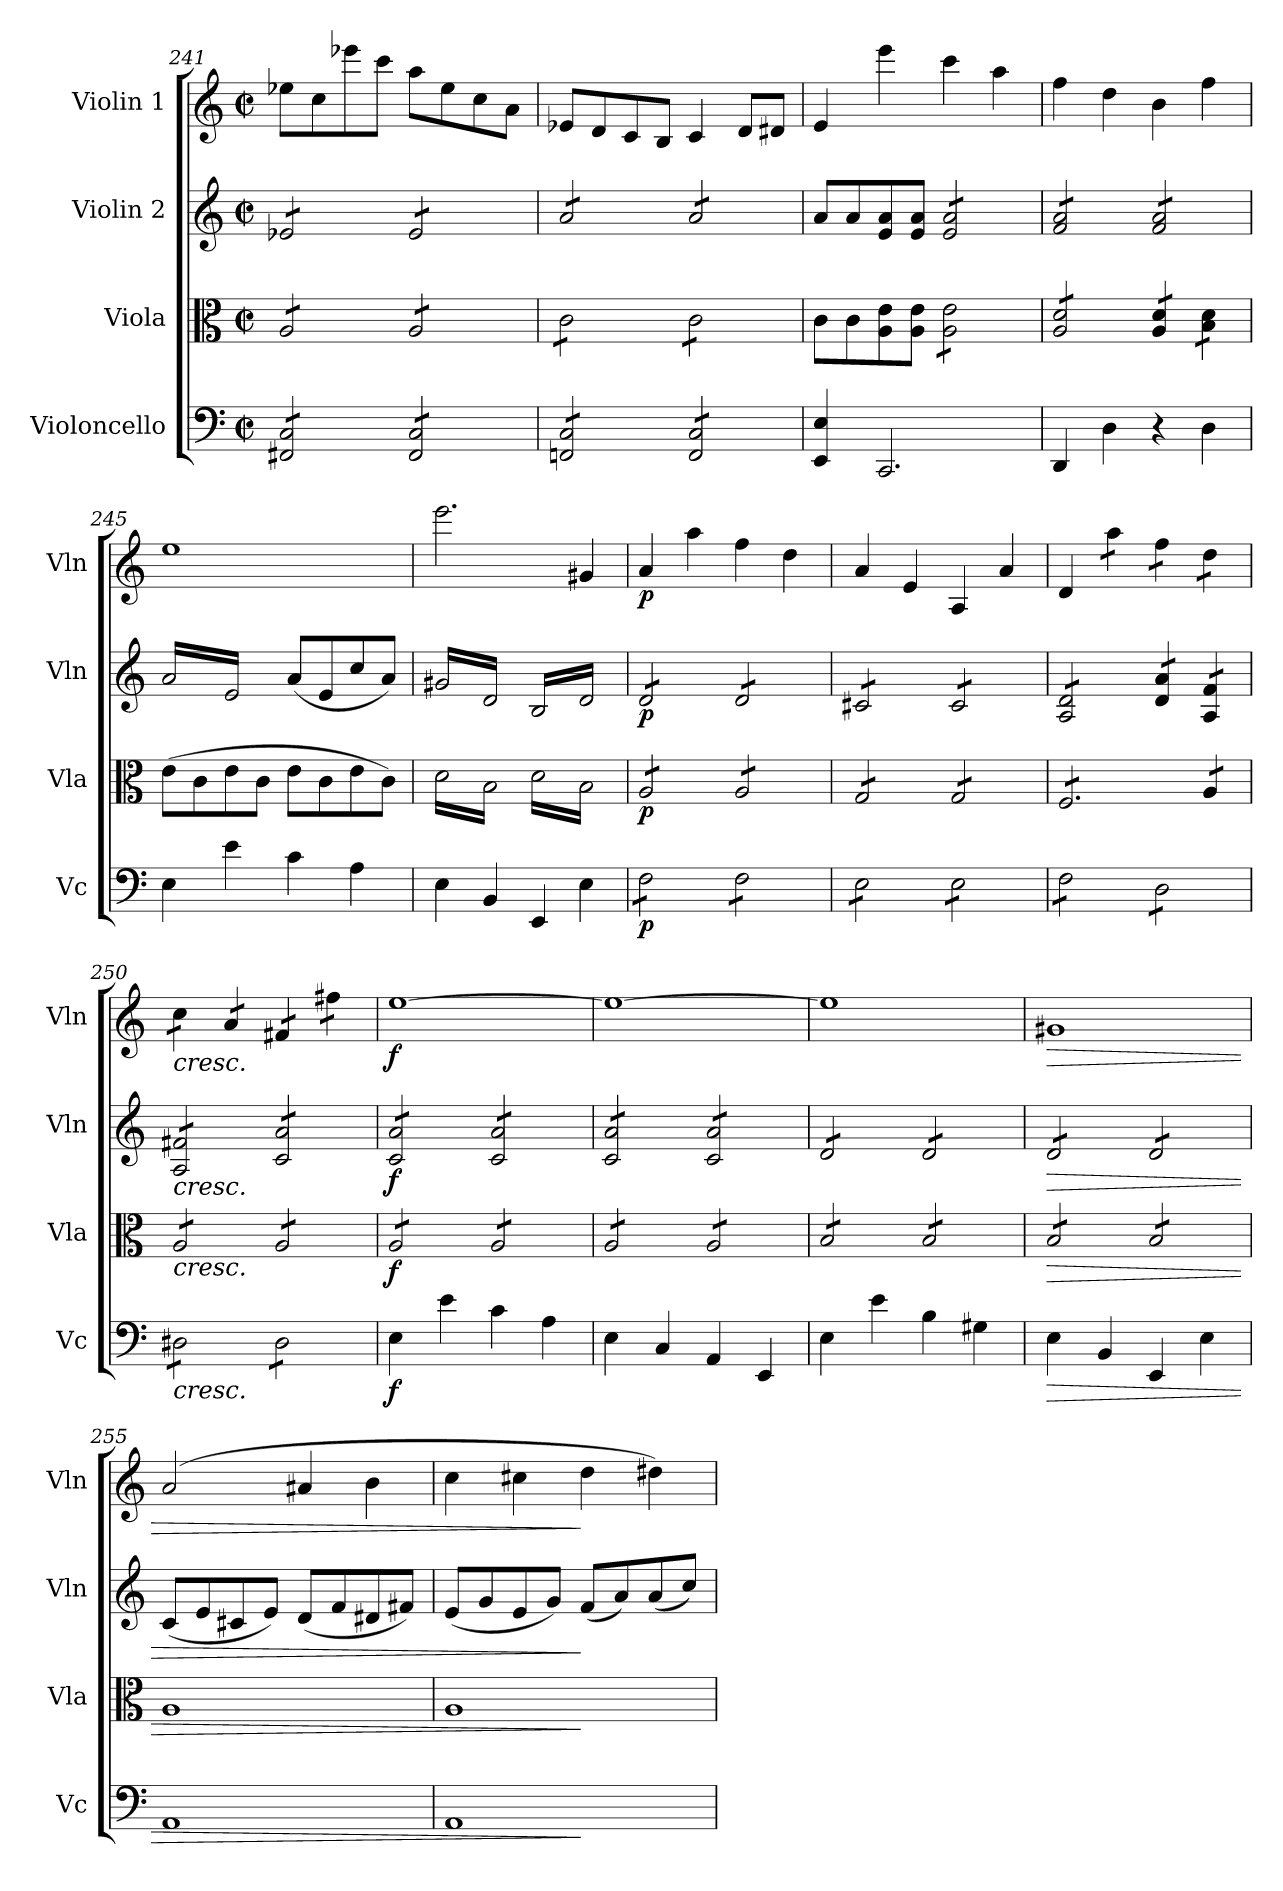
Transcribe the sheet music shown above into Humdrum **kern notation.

**kern	**dynam	**kern	**dynam	**kern	**dynam	**kern	**dynam
*part4	*part4	*part3	*part3	*part2	*part2	*part1	*part1
*staff4	*staff4	*staff3	*staff3	*staff2	*staff2	*staff1	*staff1
*I"Violoncello	*	*I"Viola	*	*I"Violin 2	*	*I"Violin 1	*
*I'Vc	*	*I'Vla	*	*I'Vln	*	*I'Vln	*
*clefF4	*	*clefC3	*	*clefG2	*	*clefG2	*
*k[]	*	*k[]	*	*k[]	*	*k[]	*
*M2/2	*	*M2/2	*	*M2/2	*	*M2/2	*
*met(c|)	*	*met(c|)	*	*met(c|)	*	*met(c|)	*
=241	=241	=241	=241	=241	=241	=241	=241
*tremolo	*	*	*	*	*	*	*
*	*	*tremolo	*	*	*	*	*
*	*	*	*	*tremolo	*	*	*
8FF#X/ 8C/L	.	8A/L	.	8e-X/L	.	8ee-X\L	.
8FF#X/ 8C/	.	8A/	.	8e-X/	.	8cc\	.
8FF#X/ 8C/	.	8A/	.	8e-X/	.	8eee-X\	.
8FF#X/ 8C/J	.	8A/J	.	8e-X/J	.	8ccc\J	.
8FF#/ 8C/L	.	8A/L	.	8e-/L	.	8aa\L	.
8FF#/ 8C/	.	8A/	.	8e-/	.	8ee-\	.
8FF#/ 8C/	.	8A/	.	8e-/	.	8cc\	.
8FF#/ 8C/J	.	8A/J	.	8e-/J	.	8a\J	.
=242	=242	=242	=242	=242	=242	=242	=242
8FFn/ 8C/L	.	8c\L	.	8a/L	.	8e-X/L	.
8FFn/ 8C/	.	8c\	.	8a/	.	8d/	.
8FFn/ 8C/	.	8c\	.	8a/	.	8c/	.
8FFn/ 8C/J	.	8c\J	.	8a/J	.	8B/J	.
8FF/ 8C/L	.	8c\L	.	8a/L	.	4c/	.
8FF/ 8C/	.	8c\	.	8a/	.	.	.
8FF/ 8C/	.	8c\	.	8a/	.	8d/L	.
8FF/ 8C/J	.	8c\J	.	8a/J	.	8d#X/J	.
*	*	*	*	*Xtremolo	*	*	*
*	*	*Xtremolo	*	*	*	*	*
*Xtremolo	*	*	*	*	*	*	*
=243	=243	=243	=243	=243	=243	=243	=243
4EE/ 4E/	.	8c\L	.	8a/L	.	4e/	.
.	.	8c\	.	8a/	.	.	.
2.CC/	.	8A\ 8e\	.	8e/ 8a/	.	4eee\	.
.	.	8A\ 8e\J	.	8e/ 8a/J	.	.	.
*	*	*tremolo	*	*	*	*	*
*	*	*	*	*tremolo	*	*	*
.	.	8A\ 8e\L	.	8e/ 8a/L	.	4ccc\	.
.	.	8A\ 8e\	.	8e/ 8a/	.	.	.
.	.	8A\ 8e\	.	8e/ 8a/	.	4aa\	.
.	.	8A\ 8e\J	.	8e/ 8a/J	.	.	.
!!LO:LB:g=z
=244	=244	=244	=244	=244	=244	=244	=244
4DD/	.	8A/ 8d/L	.	8f/ 8a/L	.	4ff\	.
.	.	8A/ 8d/	.	8f/ 8a/	.	.	.
4D\	.	8A/ 8d/	.	8f/ 8a/	.	4dd\	.
.	.	8A/ 8d/J	.	8f/ 8a/J	.	.	.
4r	.	8A/ 8d/L	.	8f/ 8a/L	.	4b\	.
.	.	8A/ 8d/J	.	8f/ 8a/	.	.	.
4D\	.	8B\ 8d\L	.	8f/ 8a/	.	4ff\	.
.	.	8B\ 8d\J	.	8f/ 8a/J	.	.	.
*	*	*Xtremolo	*	*	*	*	*
=245	=245	=245	=245	=245	=245	=245	=245
4E\	.	(8e\L	.	(16a/LL	.	1ee	.
.	.	.	.	16e/)	.	.	.
.	.	8c\	.	16a/	.	.	.
.	.	.	.	16e/)	.	.	.
4e\	.	8e\	.	16a/	.	.	.
.	.	.	.	16e/)	.	.	.
.	.	8c\J	.	16a/	.	.	.
.	.	.	.	16e/)JJ	.	.	.
*	*	*	*	*Xtremolo	*	*	*
4c\	.	8e\L	.	(8a/L	.	.	.
.	.	.	.	.	.	.	.
.	.	8c\	.	8e/	.	.	.
.	.	.	.	.	.	.	.
4A\	.	8e\	.	8cc/	.	.	.
.	.	8c\J)	.	8a/J)	.	.	.
=246	=246	=246	=246	=246	=246	=246	=246
*	*	*tremolo	*	*	*	*	*
*	*	*	*	*tremolo	*	*	*
4E\	.	(16d\LL	.	(16g#X/LL	.	2.eee\	.
.	.	16B\)	.	16d/)	.	.	.
.	.	16d\	.	16g#X/	.	.	.
.	.	16B\)	.	16d/)	.	.	.
4BB/	.	16d\	.	16g#X/	.	.	.
.	.	16B\)	.	16d/)	.	.	.
.	.	16d\	.	16g#X/	.	.	.
.	.	16B\)JJ	.	16d/)JJ	.	.	.
4EE/	.	(16d\LL	.	(16B/LL	.	.	.
.	.	16B\)	.	16d/)	.	.	.
.	.	16d\	.	16B/	.	.	.
.	.	16B\)	.	16d/)	.	.	.
4E\	.	16d\	.	16B/	.	4g#X/	.
.	.	16B\)	.	16d/)	.	.	.
.	.	16d\	.	16B/	.	.	.
.	.	16B\)JJ	.	16d/)JJ	.	.	.
=247	=247	=247	=247	=247	=247	=247	=247
!	!LO:DY:b	!	!LO:DY:b	!	!LO:DY:b	!	!LO:DY:b
*tremolo	*	*	*	*	*	*	*
8F\L	p	8A/L	p	8d/L	p	4a/	p
.	.	.	.	.	.	.	.
8F\	.	8A/	.	8d/	.	.	.
.	.	.	.	.	.	.	.
8F\	.	8A/	.	8d/	.	4aa\	.
8F\J	.	8A/J	.	8d/J	.	.	.
8F\L	.	8A/L	.	8d/L	.	4ff\	.
8F\	.	8A/	.	8d/	.	.	.
8F\	.	8A/	.	8d/	.	4dd\	.
8F\J	.	8A/J	.	8d/J	.	.	.
=248	=248	=248	=248	=248	=248	=248	=248
8E\L	.	8G/L	.	8c#X/L	.	4a/	.
8E\	.	8G/	.	8c#X/	.	.	.
8E\	.	8G/	.	8c#X/	.	4e/	.
8E\J	.	8G/J	.	8c#X/J	.	.	.
8E\L	.	8G/L	.	8c#/L	.	4A/	.
8E\	.	8G/	.	8c#/	.	.	.
8E\	.	8G/	.	8c#/	.	4a/	.
8E\J	.	8G/J	.	8c#/J	.	.	.
!!LO:LB:g=z
=249	=249	=249	=249	=249	=249	=249	=249
8F\L	.	8F/L	.	8A/ 8d/L	.	4d/	.
8F\	.	8F/	.	8A/ 8d/	.	.	.
*	*	*	*	*	*	*tremolo	*
8F\	.	8F/	.	8A/ 8d/	.	8aa\L	.
8F\J	.	8F/	.	8A/ 8d/J	.	8aa\J	.
8D\L	.	8F/	.	8d/ 8a/L	.	8ff\L	.
8D\	.	8F/J	.	8d/ 8a/J	.	8ff\J	.
8D\	.	8A/L	.	8A/ 8f/L	.	8dd\L	.
8D\J	.	8A/J	.	8A/ 8f/J	.	8dd\J	.
=250	=250	=250	=250	=250	=250	=250	=250
!	!LO:HP:b	!	!LO:HP:b	!	!LO:HP:b	!	!LO:HP:b
8D#X\L	<	8A/L	<	8A/ 8f#X/L	<	8cc\L	<
8D#X\	.	8A/	.	8A/ 8f#X/	.	8cc\J	.
8D#X\	.	8A/	.	8A/ 8f#X/	.	8a/L	.
8D#X\J	.	8A/J	.	8A/ 8f#X/J	.	8a/J	.
8D#\L	.	8A/L	.	8c/ 8a/L	.	8f#X/L	.
8D#\	.	8A/	.	8c/ 8a/	.	8f#X/J	.
8D#\	.	8A/	.	8c/ 8a/	.	8ff#X\L	.
8D#\J	.	8A/J	.	8c/ 8a/J	.	8ff#X\J	.
*	*	*	*	*	*	*Xtremolo	*
*Xtremolo	*	*	*	*	*	*	*
=251	=251	=251	=251	=251	=251	=251	=251
!	!LO:DY:b	!	!LO:DY:b	!	!LO:DY:b	!	!LO:DY:b
4E\	f	8A/L	f	8c/ 8a/L	f	[1ee	f
.	.	8A/	.	8c/ 8a/	.	.	.
4e\	.	8A/	.	8c/ 8a/	.	.	.
.	.	8A/J	.	8c/ 8a/J	.	.	.
4c\	.	8A/L	.	8c/ 8a/L	.	.	.
.	.	8A/	.	8c/ 8a/	.	.	.
4A\	.	8A/	.	8c/ 8a/	.	.	.
.	.	8A/J	.	8c/ 8a/J	.	.	.
=252	=252	=252	=252	=252	=252	=252	=252
4E\	.	8A/L	.	8c/ 8a/L	.	1ee_	.
.	.	8A/	.	8c/ 8a/	.	.	.
4C/	.	8A/	.	8c/ 8a/	.	.	.
.	.	8A/J	.	8c/ 8a/J	.	.	.
4AA/	.	8A/L	.	8c/ 8a/L	.	.	.
.	.	8A/	.	8c/ 8a/	.	.	.
4EE/	.	8A/	.	8c/ 8a/	.	.	.
.	.	8A/J	.	8c/ 8a/J	.	.	.
=253	=253	=253	=253	=253	=253	=253	=253
4E\	.	8B/L	.	8d/L	.	1ee]	.
.	.	8B/	.	8d/	.	.	.
4e\	.	8B/	.	8d/	.	.	.
.	.	8B/J	.	8d/J	.	.	.
4B\	.	8B/L	.	8d/L	.	.	.
.	.	8B/	.	8d/	.	.	.
4G#X\	.	8B/	.	8d/	.	.	.
.	.	8B/J	.	8d/J	.	.	.
!!LO:LB:g=z
=254	=254	=254	=254	=254	=254	=254	=254
!	!LO:HP:b	!	!LO:HP:b	!	!LO:HP:b	!	!LO:HP:b
4E\	>	8B/L	>	8d/L	>	1g#X	>
.	.	8B/	.	8d/	.	.	.
4BB/	.	8B/	.	8d/	.	.	.
.	.	8B/J	.	8d/J	.	.	.
4EE/	.	8B/L	.	8d/L	.	.	.
.	.	8B/	.	8d/	.	.	.
4E\	.	8B/	.	8d/	.	.	.
.	.	8B/J	.	8d/J	.	.	.
*	*	*	*	*Xtremolo	*	*	*
*	*	*Xtremolo	*	*	*	*	*
.	[	.	[	.	[	.	[
=255	=255	=255	=255	=255	=255	=255	=255
1AA	.	1A	.	(8c/L	.	(2a/	.
.	.	.	.	8e/	.	.	.
.	.	.	.	8c#X/	.	.	.
.	.	.	.	8e/J)	.	.	.
.	.	.	.	(8d/L	.	4a#X/	.
.	.	.	.	8f/	.	.	.
.	.	.	.	8d#X/	.	4b\	.
.	.	.	.	8f#X/J)	.	.	.
=256	=256	=256	=256	=256	=256	=256	=256
*^	*	*^	*	*	*	*	*
1AA	2ryy	.	1A	2ryy	.	(8e/L	.	4cc\	.
.	.	.	.	.	.	8g/	.	.	.
.	.	.	.	.	.	8e/	.	4cc#X\	.
.	.	.	.	.	.	8g/J)	.	.	.
.	2ryy	]	.	2ryy	]	(8f/L	]	4dd\	]
.	.	.	.	.	.	8a/)	.	.	.
.	.	.	.	.	.	(8a/	.	4dd#X\)	.
.	.	.	.	.	.	8cc/J)	.	.	.
*v	*v	*	*	*	*	*	*	*	*
*	*	*v	*v	*	*	*	*	*
=	=	=	=	=	=	=	=
*-	*-	*-	*-	*-	*-	*-	*-
